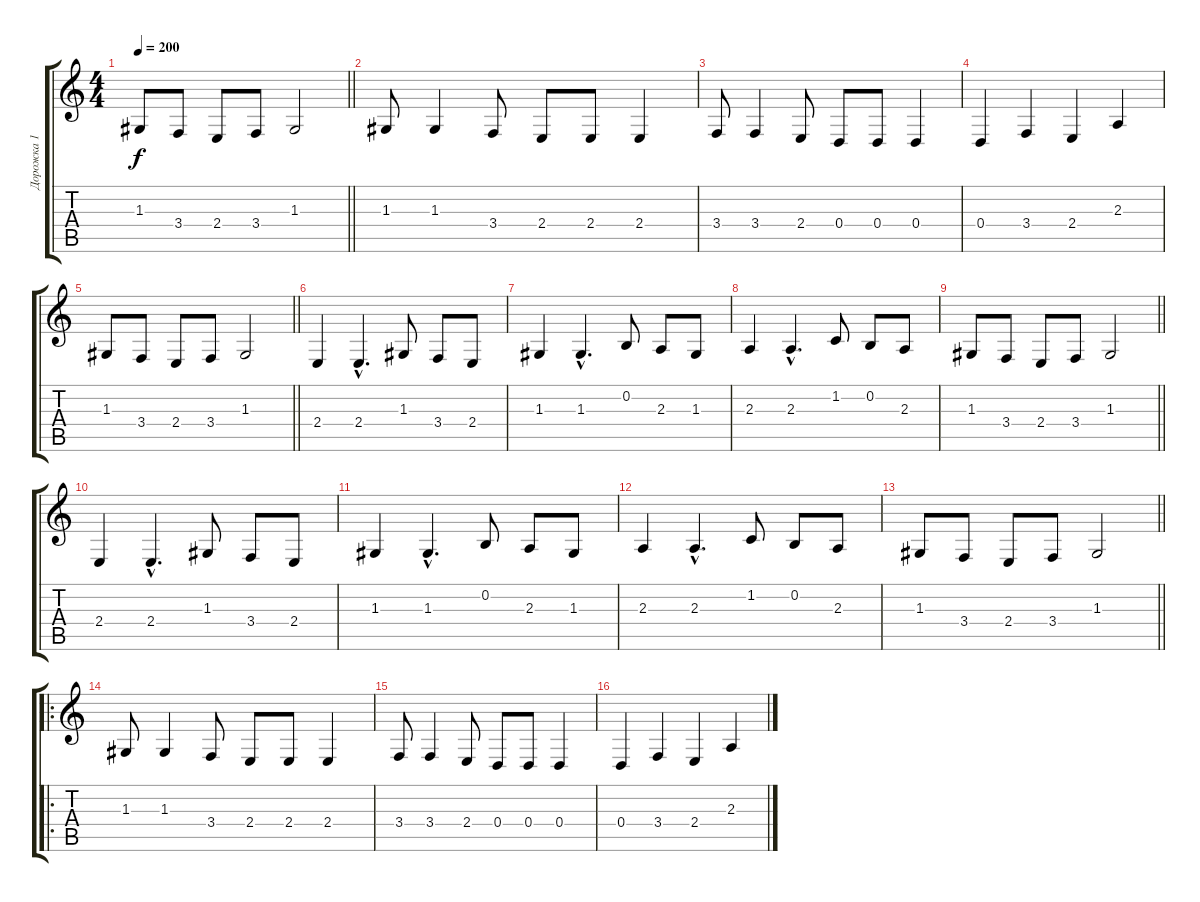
\track ("Дорожка 1" "Дорожка 1") {instrument accordion}
\staff {score tabs}
\tuning (E4 B3 G3 D3 A2 E2) {hide}
\ts (4 4)
\tempo 200
\clef g2
\barLineRight lightlight
\ks c
1.3.8{dy f} 3.4.8 2.4.8 3.4.8 1.3.2 |
1.3.8 1.3.4 3.4.8 2.4.8 2.4.8 2.4.4 |
3.4.8 3.4.4 2.4.8 0.4.8 0.4.8 0.4.4 |
0.4.4 3.4.4 2.4.4 2.3.4 |
\barLineRight lightlight
1.3.8 3.4.8 2.4.8 3.4.8 1.3.2 |
2.4.4 2.4{hac}.4{d} 1.3.8 3.4.8 2.4.8 |
1.3.4 1.3{hac}.4{d} 0.2.8 2.3.8 1.3.8 |
2.3.4 2.3{hac}.4{d} 1.2.8 0.2.8 2.3.8 |
\barLineRight lightlight
1.3.8 3.4.8 2.4.8 3.4.8 1.3.2 |
2.4.4 2.4{hac}.4{d} 1.3.8 3.4.8 2.4.8 |
1.3.4 1.3{hac}.4{d} 0.2.8 2.3.8 1.3.8 |
2.3.4 2.3{hac}.4{d} 1.2.8 0.2.8 2.3.8 |
\barLineRight lightlight
1.3.8 3.4.8 2.4.8 3.4.8 1.3.2 |
\ro
1.3.8 1.3.4 3.4.8 2.4.8 2.4.8 2.4.4 |
3.4.8 3.4.4 2.4.8 0.4.8 0.4.8 0.4.4 |
0.4.4 3.4.4 2.4.4 2.3.4
